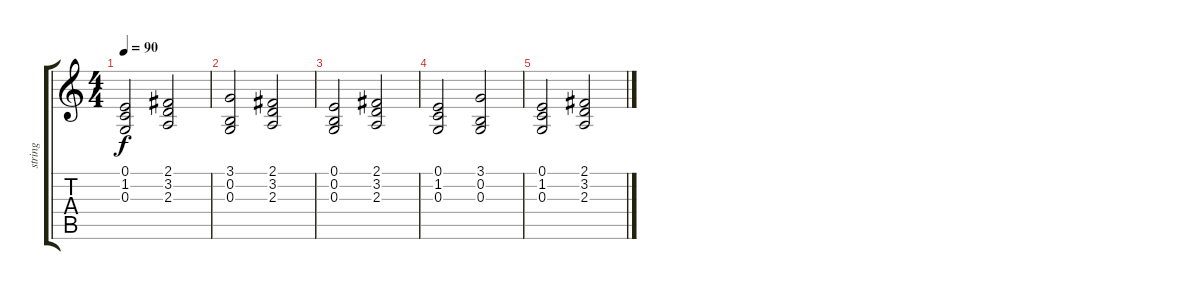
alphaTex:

\track ("string" "string") {instrument stringensemble1}
\staff {score tabs}
\tuning (E4 B3 G3 D3 A2 E2) {hide}
\ts (4 4)
\tempo 90
\clef g2
\ks c
(0.1 1.2 0.3).2{dy f} (2.1 3.2 2.3).2 |
(3.1 0.2 0.3).2 (2.1 3.2 2.3).2 |
(0.1 0.2 0.3).2 (2.1 3.2 2.3).2 |
(0.1 1.2 0.3).2 (3.1 0.2 0.3).2 |
(0.1 1.2 0.3).2 (2.1 3.2 2.3).2
